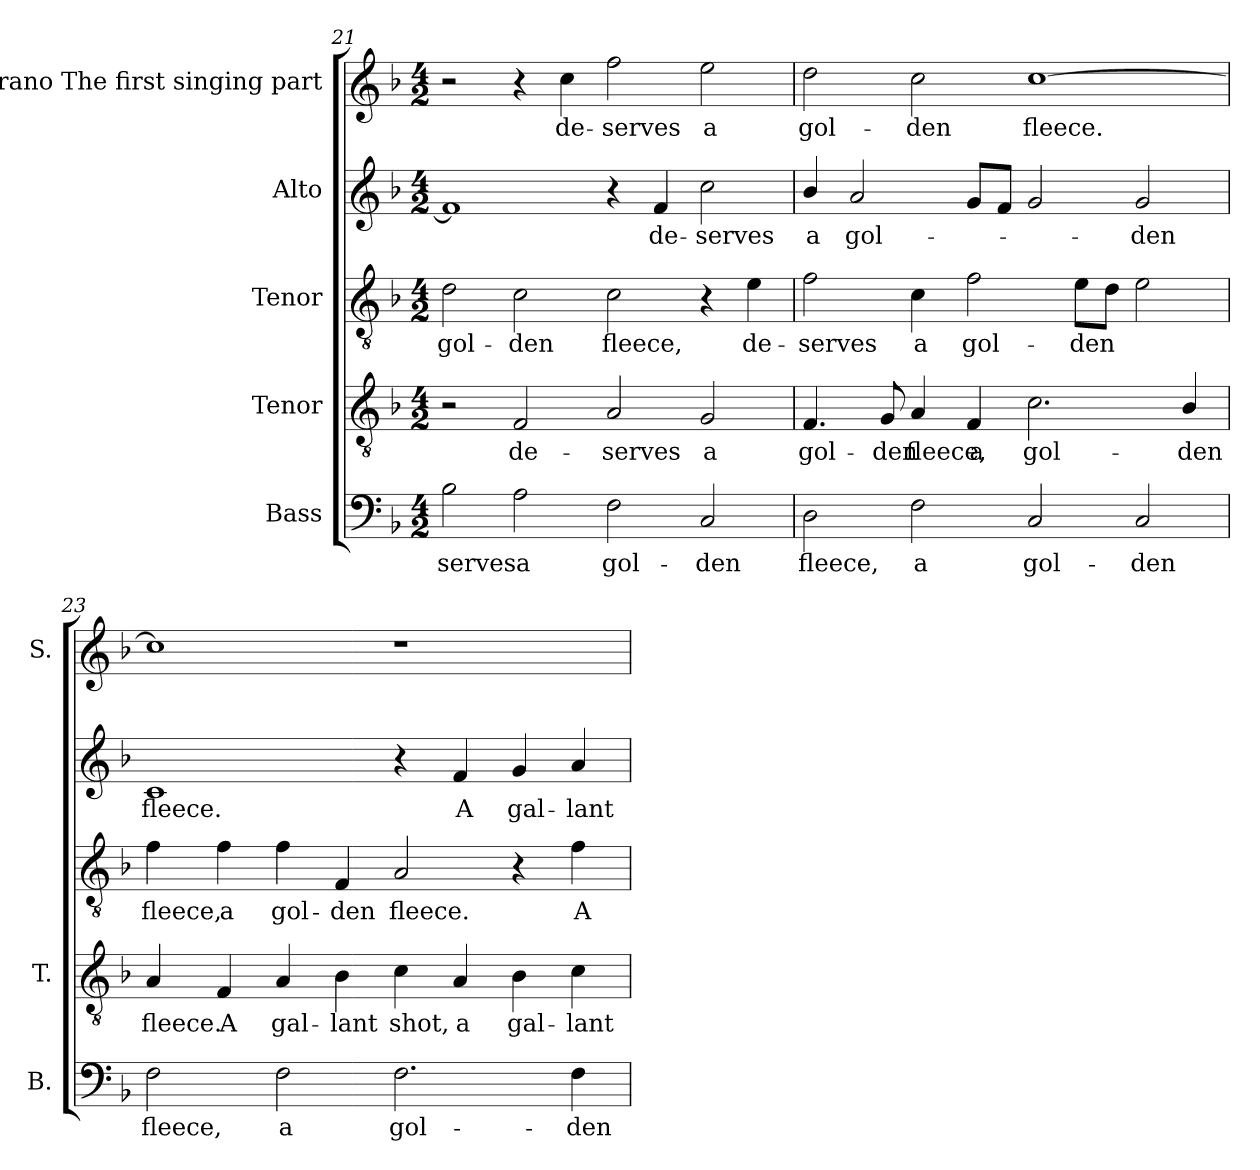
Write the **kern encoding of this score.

**kern	**text	**kern	**text	**kern	**text	**kern	**text	**kern	**text
*part5	*part5	*part4	*part4	*part3	*part3	*part2	*part2	*part1	*part1
*staff5	*staff5	*staff4	*staff4	*staff3	*staff3	*staff2	*staff2	*staff1	*staff1
*I"Bass	*	*I"Tenor	*	*I"Tenor	*	*I"Alto	*	*I"Soprano The first singing part	*
*I'B.	*	*I'T.	*	*	*	*	*	*I'S.	*
!!LO:LB:g=z
*clefF4	*	*clefGv2	*	*clefGv2	*	*clefG2	*	*clefG2	*
*	*	*ITrd7c12	*	*ITrd7c12	*	*ITrd7c12	*	*	*
*k[b-]	*	*k[b-]	*	*k[b-]	*	*k[b-]	*	*k[b-]	*
*F:	*	*F:	*	*F:	*	*F:	*	*F:	*
*M4/2	*	*M4/2	*	*M4/2	*	*M4/2	*	*M4/2	*
=21	=21	=21	=21	=21	=21	=21	=21	=21	=21
!	!LO:LY:b:color=#000000	!	!	!	!	!	!	!	!
!	!	!	!	!	!LO:LY:b:color=#000000	!	!	!	!
2B-i\	-serves	2r	.	2Di\	gol-	1Fi]	.	2r	.
!	!LO:LY:b:color=#000000	!	!	!	!	!	!	!	!
!	!	!	!LO:LY:b:color=#000000	!	!	!	!	!	!
!	!	!	!	!	!LO:LY:b:color=#000000	!	!	!	!
2Ai\	a	2FFi/	de-	2Ci\	-den	.	.	4r	.
!	!	!	!	!	!	!	!	!	!LO:LY:b:color=#000000
.	.	.	.	.	.	.	.	4cci\	de-
!	!LO:LY:b:color=#000000	!	!	!	!	!	!	!	!
!	!	!	!LO:LY:b:color=#000000	!	!	!	!	!	!
!	!	!	!	!	!LO:LY:b:color=#000000	!	!	!	!
!	!	!	!	!	!	!	!	!	!LO:LY:b:color=#000000
2Fi\	gol-	2AAi/	-serves	2Ci\	fleece,	4r	.	2ffi\	-serves
!	!	!	!	!	!	!	!LO:LY:b:color=#000000	!	!
.	.	.	.	.	.	4Fi/	de-	.	.
!	!LO:LY:b:color=#000000	!	!	!	!	!	!	!	!
!	!	!	!LO:LY:b:color=#000000	!	!	!	!	!	!
!	!	!	!	!	!	!	!LO:LY:b:color=#000000	!	!
!	!	!	!	!	!	!	!	!	!LO:LY:b:color=#000000
2Ci/	-den	2GGi/	a	4r	.	2ci\	-serves	2eei\	a
!	!	!	!	!	!LO:LY:b:color=#000000	!	!	!	!
.	.	.	.	4Ei\	de-	.	.	.	.
=22	=22	=22	=22	=22	=22	=22	=22	=22	=22
!	!LO:LY:b:color=#000000	!	!	!	!	!	!	!	!
!	!	!	!LO:LY:b:color=#000000	!	!	!	!	!	!
!	!	!	!	!	!LO:LY:b:color=#000000	!	!	!	!
!	!	!	!	!	!	!	!LO:LY:b:color=#000000	!	!
!	!	!	!	!	!	!	!	!	!LO:LY:b:color=#000000
2Di\	fleece,	4.FFi/	gol-	2Fi\	-serves	4B-i/	a	2ddi\	gol-
!	!	!	!	!	!	!	!LO:LY:b:color=#000000	!	!
.	.	.	.	.	.	2Ai/	gol-	.	.
!	!	!	!LO:LY:b:color=#000000	!	!	!	!	!	!
.	.	8GGi/	-den	.	.	.	.	.	.
!	!LO:LY:b:color=#000000	!	!	!	!	!	!	!	!
!	!	!	!LO:LY:b:color=#000000	!	!	!	!	!	!
!	!	!	!	!	!LO:LY:b:color=#000000	!	!	!	!
!	!	!	!	!	!	!	!	!	!LO:LY:b:color=#000000
2Fi\	a	4AAi/	fleece,	4Ci\	a	.	.	2cci\	-den
!	!	!	!LO:LY:b:color=#000000	!	!	!	!	!	!
!	!	!	!	!	!LO:LY:b:color=#000000	!	!	!	!
.	.	4FFi/	a	2Fi\	gol-	8Gi/L	.	.	.
.	.	.	.	.	.	8Fi/J	.	.	.
!	!LO:LY:b:color=#000000	!	!	!	!	!	!	!	!
!	!	!	!LO:LY:b:color=#000000	!	!	!	!	!	!
!	!	!	!	!	!	!	!	!	!LO:LY:b:color=#000000
2Ci/	gol-	2.Ci\	gol-	.	.	2Gi/	.	[1cci	fleece.
!	!	!	!	!	!LO:LY:b:color=#000000	!	!	!	!
.	.	.	.	8Ei\L	-den	.	.	.	.
.	.	.	.	8Di\J	.	.	.	.	.
!	!LO:LY:b:color=#000000	!	!	!	!	!	!	!	!
!	!	!	!	!	!	!	!LO:LY:b:color=#000000	!	!
2Ci/	-den	.	.	2Ei\	.	2Gi/	-den	.	.
!	!	!	!LO:LY:b:color=#000000	!	!	!	!	!	!
.	.	4BB-i/	-den	.	.	.	.	.	.
=23	=23	=23	=23	=23	=23	=23	=23	=23	=23
!	!LO:LY:b:color=#000000	!	!	!	!	!	!	!	!
!	!	!	!LO:LY:b:color=#000000	!	!	!	!	!	!
!	!	!	!	!	!LO:LY:b:color=#000000	!	!	!	!
!	!	!	!	!	!	!	!LO:LY:b:color=#000000	!	!
2Fi\	fleece,	4AAi/	fleece.	4Fi\	fleece,	1Ci	fleece.	1cci]	.
!	!	!	!LO:LY:b:color=#000000	!	!	!	!	!	!
!	!	!	!	!	!LO:LY:b:color=#000000	!	!	!	!
.	.	4FFi/	A	4Fi\	a	.	.	.	.
!	!LO:LY:b:color=#000000	!	!	!	!	!	!	!	!
!	!	!	!LO:LY:b:color=#000000	!	!	!	!	!	!
!	!	!	!	!	!LO:LY:b:color=#000000	!	!	!	!
2Fi\	a	4AAi/	gal-	4Fi\	gol-	.	.	.	.
!	!	!	!LO:LY:b:color=#000000	!	!	!	!	!	!
!	!	!	!	!	!LO:LY:b:color=#000000	!	!	!	!
.	.	4BB-i\	-lant	4FFi/	-den	.	.	.	.
!	!LO:LY:b:color=#000000	!	!	!	!	!	!	!	!
!	!	!	!LO:LY:b:color=#000000	!	!	!	!	!	!
!	!	!	!	!	!LO:LY:b:color=#000000	!	!	!	!
2.Fi\	gol-	4Ci\	shot,	2AAi/	fleece.	4r	.	1r	.
!	!	!	!LO:LY:b:color=#000000	!	!	!	!	!	!
!	!	!	!	!	!	!	!LO:LY:b:color=#000000	!	!
.	.	4AAi/	a	.	.	4Fi/	A	.	.
!	!	!	!LO:LY:b:color=#000000	!	!	!	!	!	!
!	!	!	!	!	!	!	!LO:LY:b:color=#000000	!	!
.	.	4BB-i\	gal-	4r	.	4Gi/	gal-	.	.
!	!LO:LY:b:color=#000000	!	!	!	!	!	!	!	!
!	!	!	!LO:LY:b:color=#000000	!	!	!	!	!	!
!	!	!	!	!	!LO:LY:b:color=#000000	!	!	!	!
!	!	!	!	!	!	!	!LO:LY:b:color=#000000	!	!
4Fi\	-den	4Ci\	-lant	4Fi\	A	4Ai/	-lant	.	.
=	=	=	=	=	=	=	=	=	=
*-	*-	*-	*-	*-	*-	*-	*-	*-	*-
